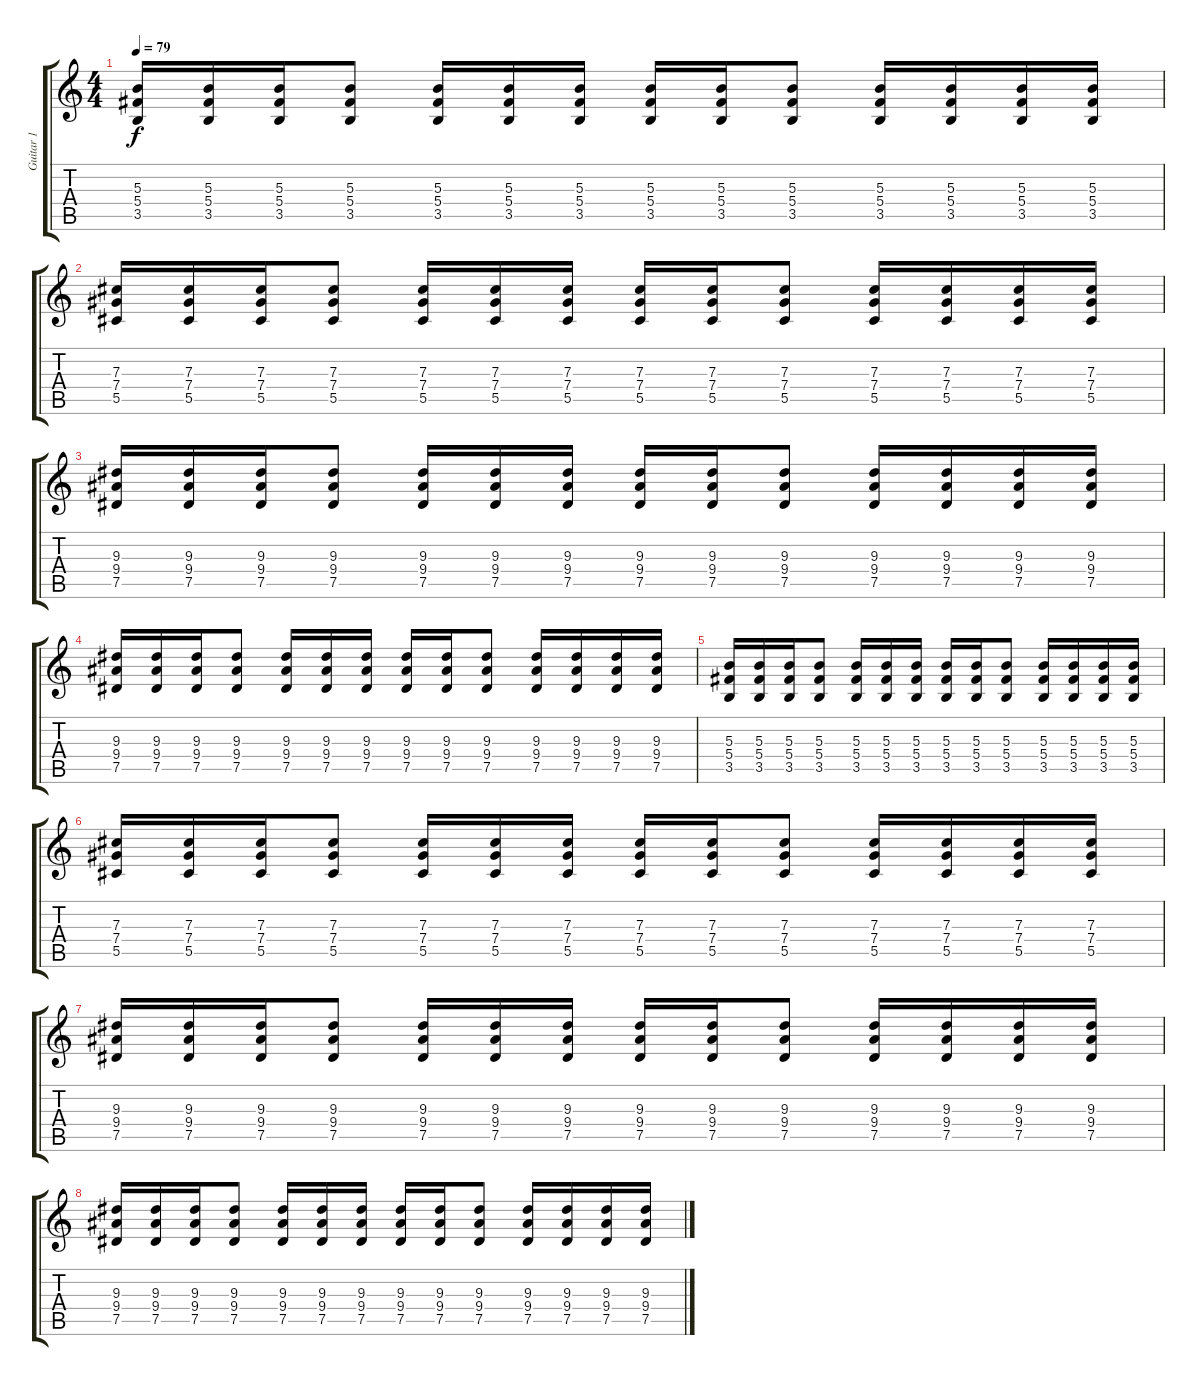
\track ("Guitar 1" "Guitar 1") {instrument acousticguitarnylon}
\staff {score tabs}
\tuning (Eb4 Bb3 Gb3 Db3 Ab2 Eb2) {hide}
\ts (4 4)
\tempo 79
\clef g2
\ks c
(5.3 5.4 3.5).16{dy f} (5.3 5.4 3.5).16 (5.3 5.4 3.5).16 (5.3 5.4 3.5).8 (5.3 5.4 3.5).16 (5.3 5.4 3.5).16 (5.3 5.4 3.5).16 (5.3 5.4 3.5).16 (5.3 5.4 3.5).16 (5.3 5.4 3.5).8 (5.3 5.4 3.5).16 (5.3 5.4 3.5).16 (5.3 5.4 3.5).16 (5.3 5.4 3.5).16 |
(7.3 7.4 5.5).16 (7.3 7.4 5.5).16 (7.3 7.4 5.5).16 (7.3 7.4 5.5).8 (7.3 7.4 5.5).16 (7.3 7.4 5.5).16 (7.3 7.4 5.5).16 (7.3 7.4 5.5).16 (7.3 7.4 5.5).16 (7.3 7.4 5.5).8 (7.3 7.4 5.5).16 (7.3 7.4 5.5).16 (7.3 7.4 5.5).16 (7.3 7.4 5.5).16 |
(9.3 9.4 7.5).16 (9.3 9.4 7.5).16 (9.3 9.4 7.5).16 (9.3 9.4 7.5).8 (9.3 9.4 7.5).16 (9.3 9.4 7.5).16 (9.3 9.4 7.5).16 (9.3 9.4 7.5).16 (9.3 9.4 7.5).16 (9.3 9.4 7.5).8 (9.3 9.4 7.5).16 (9.3 9.4 7.5).16 (9.3 9.4 7.5).16 (9.3 9.4 7.5).16 |
(9.3 9.4 7.5).16 (9.3 9.4 7.5).16 (9.3 9.4 7.5).16 (9.3 9.4 7.5).8 (9.3 9.4 7.5).16 (9.3 9.4 7.5).16 (9.3 9.4 7.5).16 (9.3 9.4 7.5).16 (9.3 9.4 7.5).16 (9.3 9.4 7.5).8 (9.3 9.4 7.5).16 (9.3 9.4 7.5).16 (9.3 9.4 7.5).16 (9.3 9.4 7.5).16 |
(5.3 5.4 3.5).16 (5.3 5.4 3.5).16 (5.3 5.4 3.5).16 (5.3 5.4 3.5).8 (5.3 5.4 3.5).16 (5.3 5.4 3.5).16 (5.3 5.4 3.5).16 (5.3 5.4 3.5).16 (5.3 5.4 3.5).16 (5.3 5.4 3.5).8 (5.3 5.4 3.5).16 (5.3 5.4 3.5).16 (5.3 5.4 3.5).16 (5.3 5.4 3.5).16 |
(7.3 7.4 5.5).16 (7.3 7.4 5.5).16 (7.3 7.4 5.5).16 (7.3 7.4 5.5).8 (7.3 7.4 5.5).16 (7.3 7.4 5.5).16 (7.3 7.4 5.5).16 (7.3 7.4 5.5).16 (7.3 7.4 5.5).16 (7.3 7.4 5.5).8 (7.3 7.4 5.5).16 (7.3 7.4 5.5).16 (7.3 7.4 5.5).16 (7.3 7.4 5.5).16 |
(9.3 9.4 7.5).16 (9.3 9.4 7.5).16 (9.3 9.4 7.5).16 (9.3 9.4 7.5).8 (9.3 9.4 7.5).16 (9.3 9.4 7.5).16 (9.3 9.4 7.5).16 (9.3 9.4 7.5).16 (9.3 9.4 7.5).16 (9.3 9.4 7.5).8 (9.3 9.4 7.5).16 (9.3 9.4 7.5).16 (9.3 9.4 7.5).16 (9.3 9.4 7.5).16 |
(9.3 9.4 7.5).16 (9.3 9.4 7.5).16 (9.3 9.4 7.5).16 (9.3 9.4 7.5).8 (9.3 9.4 7.5).16 (9.3 9.4 7.5).16 (9.3 9.4 7.5).16 (9.3 9.4 7.5).16 (9.3 9.4 7.5).16 (9.3 9.4 7.5).8 (9.3 9.4 7.5).16 (9.3 9.4 7.5).16 (9.3 9.4 7.5).16 (9.3 9.4 7.5).16
